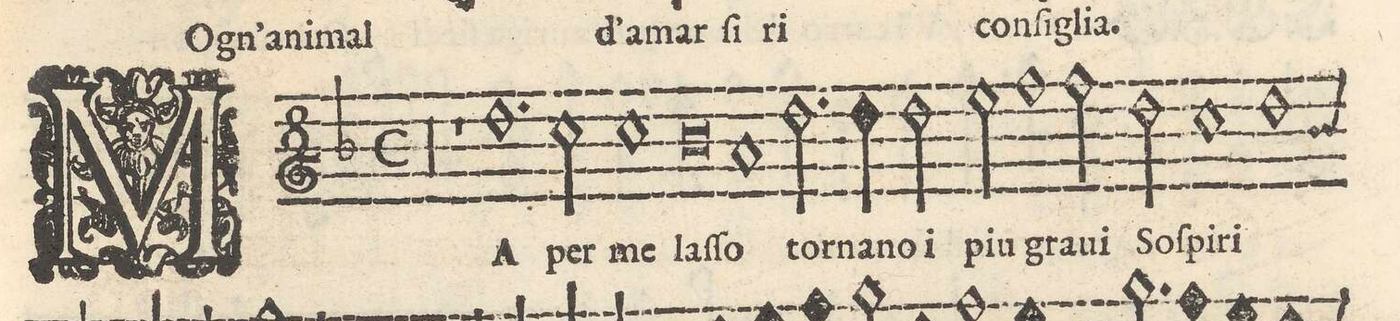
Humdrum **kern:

**kern	**text
*I"CANTO	*
*clefG2	*
*k[b-]	*
*met(C)	*
*M2/1	*
00r	.
=2-	=2-
=3-	=3-
1r	.
1.dd	MA
=4-	=4-
2cc\	per
1cc	me
=5-	=5-
0b-	laſ-
=6-	=6-
1a	-ſo
2.dd\	tor-
4dd\	-na-
=7-	=7-
2dd\	-no_i
2ee\	piu
1ff	gra-
=8-	=8-
2ff\	-ui
2dd\	So-
1cc	-ſpi-
=9-	=9-
1dd	-ri
*custos:b	*
*-	*-
